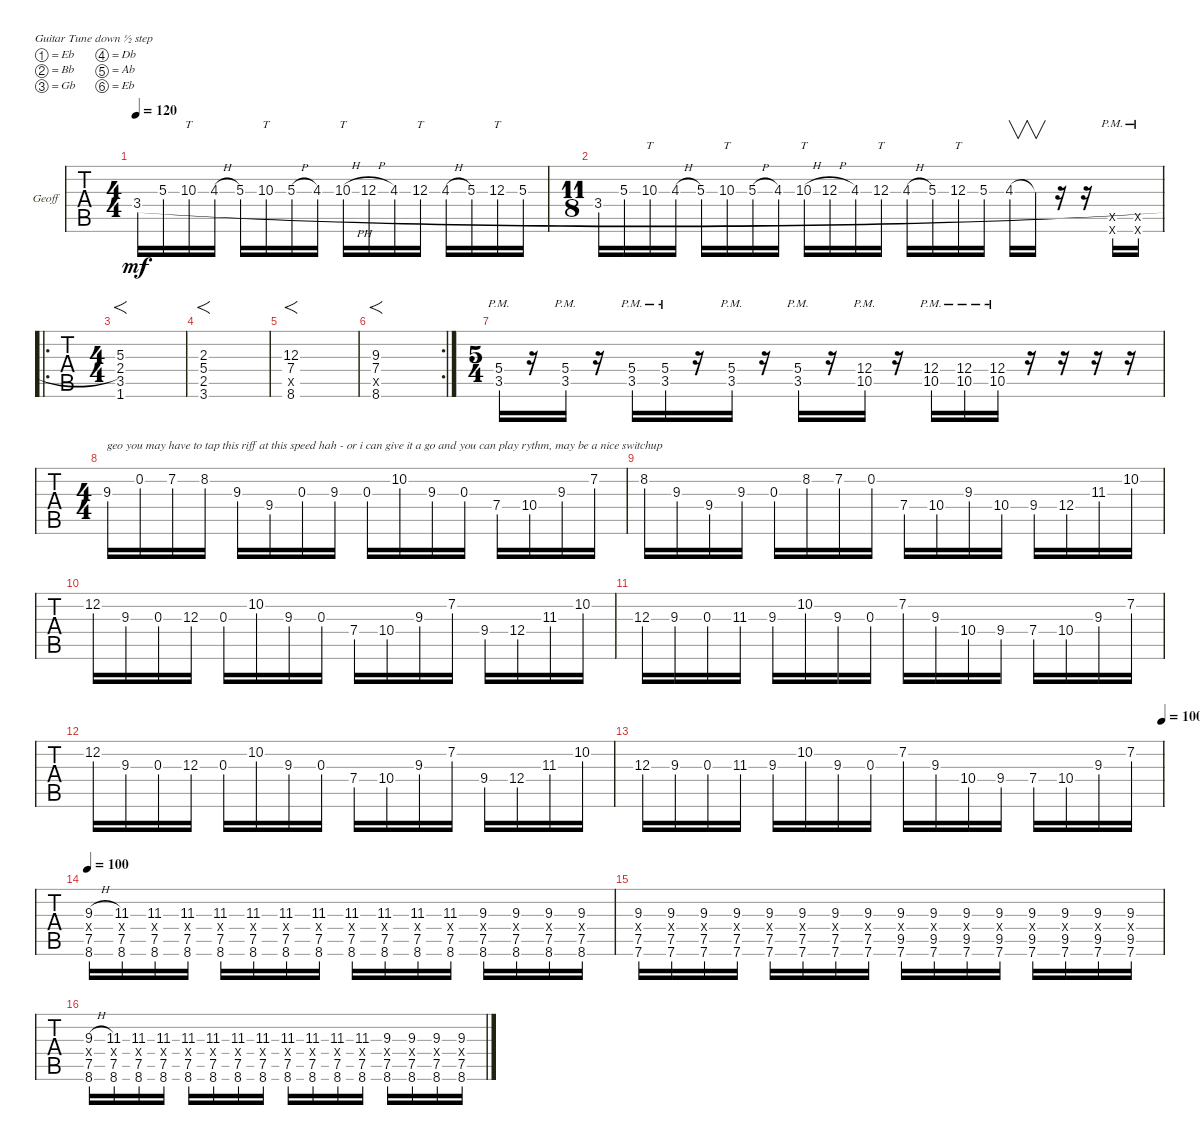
\defaultSystemsLayout 4
\bracketExtendMode groupsimilarinstruments
\firstSystemTrackNameOrientation horizontal
\otherSystemsTrackNameOrientation horizontal
\track ("Geoff" "Geoff") {instrument acousticguitarsteel}
\staff {tabs}
\tuning (Eb4 Bb3 Gb3 Db3 Ab2 Eb2)
\ts (4 4)
\tempo 120
\clef g2
\ks c
3.4{h}.16{dy mf} 5.3.16 10.3.16{tt} 4.3{h}.16 5.3.16 10.3.16{tt} 5.3{h}.16 4.3.16 10.3{h}.16{tt} 12.3{h}.16 4.3.16 12.3.16{tt} 4.3{h}.16 5.3.16 12.3.16{tt} 5.3.16 |
\ts (11 8)
3.4{h}.16 5.3.16 10.3.16{tt} 4.3{h}.16 5.3.16 10.3.16{tt} 5.3{h}.16 4.3.16 10.3{h}.16{tt} 12.3{h}.16 4.3.16 12.3.16{tt} 4.3{h}.16 5.3.16 12.3.16{tt} 5.3.16 4.3.16{v} 4.3{t}.16{v} r.16 r.16 (0.6{pm x} 0.5{x}).16 (0.6{pm x} 0.5{x}).16 |
\ro
\ts (4 4)
(3.5 2.4 5.3 1.6).1{f} |
(2.5 3.6 5.4 2.3).1{f} |
(7.4 12.3 8.6 0.5{x}).1{f} |
\rc 2
(7.4 9.3 8.6 0.5{x}).1{f} |
\ts (5 4)
(3.5{pm} 5.4).16 r.16 (3.5{pm} 5.4).16 r.16 (3.5{pm} 5.4).16 (3.5{pm} 5.4).16 r.16 (3.5{pm} 5.4).16 r.16 (3.5{pm} 5.4).16 r.16 (10.5{pm} 12.4).16 r.16 (10.5{pm} 12.4).16 (10.5{pm} 12.4).16 (10.5{pm} 12.4).16 r.16 r.16 r.16 r.16 |
\ts (4 4)
9.3.16{txt "geo you may have to tap this riff at this speed hah - or i can give it a go and you can play rythm, may be a nice switchup"} 0.2.16 7.2.16 8.2.16 9.3.16 9.4.16 0.3.16 9.3.16 0.3.16 10.2.16 9.3.16 0.3.16 7.4.16 10.4.16 9.3.16 7.2.16 |
8.2.16 9.3.16 9.4.16 9.3.16 0.3.16 8.2.16 7.2.16 0.2.16 7.4.16 10.4.16 9.3.16 10.4.16 9.4.16 12.4.16 11.3.16 10.2.16 |
12.2.16 9.3.16 0.3.16 12.3.16 0.3.16 10.2.16 9.3.16 0.3.16 7.4.16 10.4.16 9.3.16 7.2.16 9.4.16 12.4.16 11.3.16 10.2.16 |
12.3.16 9.3.16 0.3.16 11.3.16 9.3.16 10.2.16 9.3.16 0.3.16 7.2.16 9.3.16 10.4.16 9.4.16 7.4.16 10.4.16 9.3.16 7.2.16 |
12.2.16 9.3.16 0.3.16 12.3.16 0.3.16 10.2.16 9.3.16 0.3.16 7.4.16 10.4.16 9.3.16 7.2.16 9.4.16 12.4.16 11.3.16 10.2.16 |
\tempo (100 1)
12.3.16 9.3.16 0.3.16 11.3.16 9.3.16 10.2.16 9.3.16 0.3.16 7.2.16 9.3.16 10.4.16 9.4.16 7.4.16 10.4.16 9.3.16 7.2.16 |
\tempo 100
(8.6 7.5 9.3{h} 0.4{x}).16 (11.3 7.5 8.6 0.4{x}).16 (8.6 7.5 0.4{x} 11.3).16 (8.6 7.5 0.4{x} 11.3).16 (8.6 7.5 0.4{x} 11.3).16 (8.6 7.5 0.4{x} 11.3).16 (8.6 7.5 0.4{x} 11.3).16 (8.6 7.5 0.4{x} 11.3).16 (8.6 7.5 0.4{x} 11.3).16 (8.6 7.5 0.4{x} 11.3).16 (8.6 7.5 0.4{x} 11.3).16 (8.6 7.5 0.4{x} 11.3).16 (9.3 7.5 8.6 0.4{x}).16 (9.3 7.5 8.6 0.4{x}).16 (9.3 7.5 8.6 0.4{x}).16 (9.3 7.5 8.6 0.4{x}).16 |
(7.6 7.5 9.3 0.4{x}).16 (7.6 7.5 9.3 0.4{x}).16 (7.6 7.5 9.3 0.4{x}).16 (7.6 7.5 9.3 0.4{x}).16 (7.6 7.5 9.3 0.4{x}).16 (7.6 7.5 9.3 0.4{x}).16 (7.6 7.5 9.3 0.4{x}).16 (7.6 7.5 9.3 0.4{x}).16 (7.6 9.3 9.5 0.4{x}).16 (7.6 9.3 9.5 0.4{x}).16 (7.6 9.3 9.5 0.4{x}).16 (7.6 9.3 9.5 0.4{x}).16 (7.6 9.5 9.3 0.4{x}).16 (7.6 9.5 9.3 0.4{x}).16 (7.6 9.5 9.3 0.4{x}).16 (7.6 9.5 9.3 0.4{x}).16 |
(8.6 7.5 9.3{h} 0.4{x}).16 (11.3 7.5 8.6 0.4{x}).16 (8.6 7.5 0.4{x} 11.3).16 (8.6 7.5 0.4{x} 11.3).16 (8.6 7.5 0.4{x} 11.3).16 (8.6 7.5 0.4{x} 11.3).16 (8.6 7.5 0.4{x} 11.3).16 (8.6 7.5 0.4{x} 11.3).16 (8.6 7.5 0.4{x} 11.3).16 (8.6 7.5 0.4{x} 11.3).16 (8.6 7.5 0.4{x} 11.3).16 (8.6 7.5 0.4{x} 11.3).16 (9.3 7.5 8.6 0.4{x}).16 (9.3 7.5 8.6 0.4{x}).16 (9.3 7.5 8.6 0.4{x}).16 (9.3 7.5 8.6 0.4{x}).16
